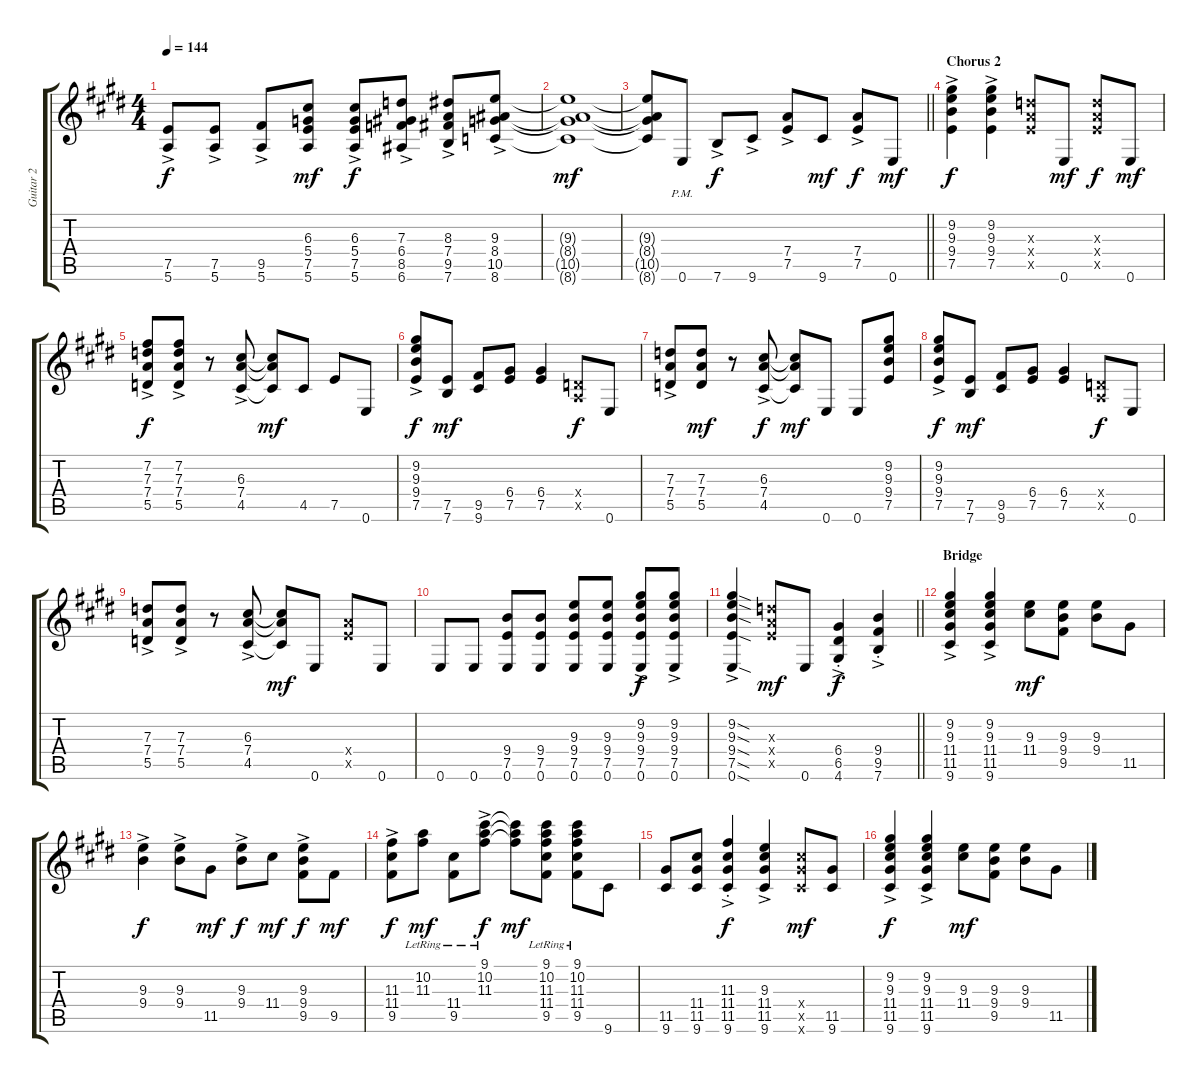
\track ("Guitar 2" "Guitar 2") {instrument electricguitarclean}
\staff {score tabs}
\tuning (E4 B3 G3 D3 A2 E2) {hide}
\ts (4 4)
\tempo 144
\clef g2
\ks c#minor
(7.5{ac} 5.6{ac}).8{dy f} (7.5{ac} 5.6{ac}).8 (9.5{ac} 5.6{ac}).8 (6.3 5.4 7.5 5.6).8{dy mf} (6.3{ac} 5.4{ac} 7.5{ac} 5.6{ac}).8{dy f} (7.3{ac} 6.4{ac} 8.5{ac} 6.6{ac}).8 (8.3{ac} 7.4{ac} 9.5{ac} 7.6{ac}).8 (9.3{ac} 8.4{ac} 10.5{ac} 8.6{ac}).8 |
(9.3{t} 8.4{t} 10.5{t} 8.6{t}).1{dy mf} |
\barLineRight lightlight
(9.3{t} 8.4{t} 10.5{t} 8.6{t}).8 0.6{pm}.8 7.6{ac}.8{dy f} 9.6{ac}.8 (7.4{ac} 7.5{ac}).8 9.6.8{dy mf} (7.4{ac} 7.5{ac}).8{dy f} 0.6.8{dy mf} |
\section ("" "Chorus 2")
(9.2{ac} 9.3{ac} 9.4{ac} 7.5{ac}).4{dy f} (9.2{ac} 9.3{ac} 9.4{ac} 7.5{ac}).4 (7.3{x} 7.4{x} 7.5{x}).8 0.6.8{dy mf} (7.3{x} 7.4{x} 7.5{x}).8{dy f} 0.6.8{dy mf} |
\ks e
(7.2{ac} 7.3{ac} 7.4{ac} 5.5{ac}).8{dy f} (7.2{ac} 7.3{ac} 7.4{ac} 5.5{ac}).8 r.8 (6.3{ac} 7.4{ac} 4.5{ac}).8 (6.3{t} 7.4{t} 4.5{t}).8{dy mf} 4.5.8 7.5.8 0.6.8 |
\ks c#minor
(9.2{ac} 9.3{ac} 9.4{ac} 7.5{ac}).8{dy f} (7.5 7.6).8{dy mf} (9.5 9.6).8 (6.4 7.5).8 (6.4 7.5).4 (0.4{x} 0.5{x}).8{dy f} 0.6.8 |
\ks e
(7.3{ac} 7.4{ac} 5.5{ac}).8 (7.3 7.4 5.5).8{dy mf} r.8 (6.3{ac} 7.4{ac} 4.5{ac}).8{dy f} (6.3{t} 7.4{t} 4.5{t}).8{dy mf} 0.6.8 0.6.8 (9.2 9.3 9.4 7.5).8 |
\ks c#minor
(9.2{ac} 9.3{ac} 9.4{ac} 7.5{ac}).8{dy f} (7.5 7.6).8{dy mf} (9.5 9.6).8 (6.4 7.5).8 (6.4 7.5).4 (0.4{x} 0.5{x}).8{dy f} 0.6.8 |
\ks e
(7.3{ac} 7.4{ac} 5.5{ac}).8 (7.3{ac} 7.4{ac} 5.5{ac}).8 r.8 (6.3{ac} 7.4{ac} 4.5{ac}).8 (6.3{t} 7.4{t} 4.5{t}).8{dy mf} 0.6.8 (7.4{x} 7.5{x}).8 0.6.8 |
\ks c#minor
0.6.8 0.6.8 (9.4 7.5 0.6).8 (9.4 7.5 0.6).8 (9.3 9.4 7.5 0.6).8 (9.3 9.4 7.5 0.6).8 (9.2{ac} 9.3{ac} 9.4{ac} 7.5{ac} 0.6{ac}).8{dy f} (9.2{ac} 9.3{ac} 9.4{ac} 7.5{ac} 0.6{ac}).8 |
\barLineRight lightlight
\ks e
(9.2{sod ac} 9.3{sod ac} 9.4{sod ac} 7.5{sod ac} 0.6{sod ac}).4 (7.3{x} 7.4{x} 7.5{x}).8{dy mf} 0.6.8 (6.4{ac st} 6.5{ac st} 4.6{ac st}).4{dy f} (9.4{ac st} 9.5{ac st} 7.6{ac st}).4 |
\section ("" "Bridge")
\ks c#minor
(9.2{ac} 9.3{ac} 11.4{ac} 11.5{ac} 9.6{ac}).4 (9.2{ac} 9.3{ac} 11.4{ac} 11.5{ac} 9.6{ac}).4 (9.3 11.4).8{dy mf} (9.3 9.4 9.5).8 (9.3 9.4).8 11.5.8 |
(9.3{ac} 9.4{ac}).4{dy f} (9.3{ac} 9.4{ac}).8 11.5.8{dy mf} (9.3{ac} 9.4{ac}).8{dy f} 11.4.8{dy mf} (9.3{ac} 9.4{ac} 9.5{ac}).8{dy f} 9.5.8{dy mf} |
(11.3{ac} 11.4{ac} 9.5{ac}).8{dy f} (10.2{lr} 11.3{lr}).8{dy mf} (11.4{lr} 9.5{lr}).8 (9.1{ac lr} 10.2{ac lr} 11.3{ac lr}).8{dy f} (9.1{t} 10.2{t} 11.3{t}).8{dy mf} (9.1{lr} 10.2{lr} 11.3{lr} 11.4{lr} 9.5{lr}).8 (9.1{lr} 10.2{lr} 11.3{lr} 11.4{lr} 9.5{lr}).8 9.6.8 |
\ks e
(11.5 9.6).8 (11.4 11.5 9.6).8 (11.3{ac st} 11.4{ac st} 11.5{ac st} 9.6{ac st}).4{dy f} (9.3{ac} 11.4{ac} 11.5{ac} 9.6{ac}).4 (11.4{x} 11.5{x} 9.6{x}).8{dy mf} (11.5 9.6).8 |
\ks c#minor
(9.2{ac} 9.3{ac} 11.4{ac} 11.5{ac} 9.6{ac}).4{dy f} (9.2{ac} 9.3{ac} 11.4{ac} 11.5{ac} 9.6{ac}).4 (9.3 11.4).8{dy mf} (9.3 9.4 9.5).8 (9.3 9.4).8 11.5.8
